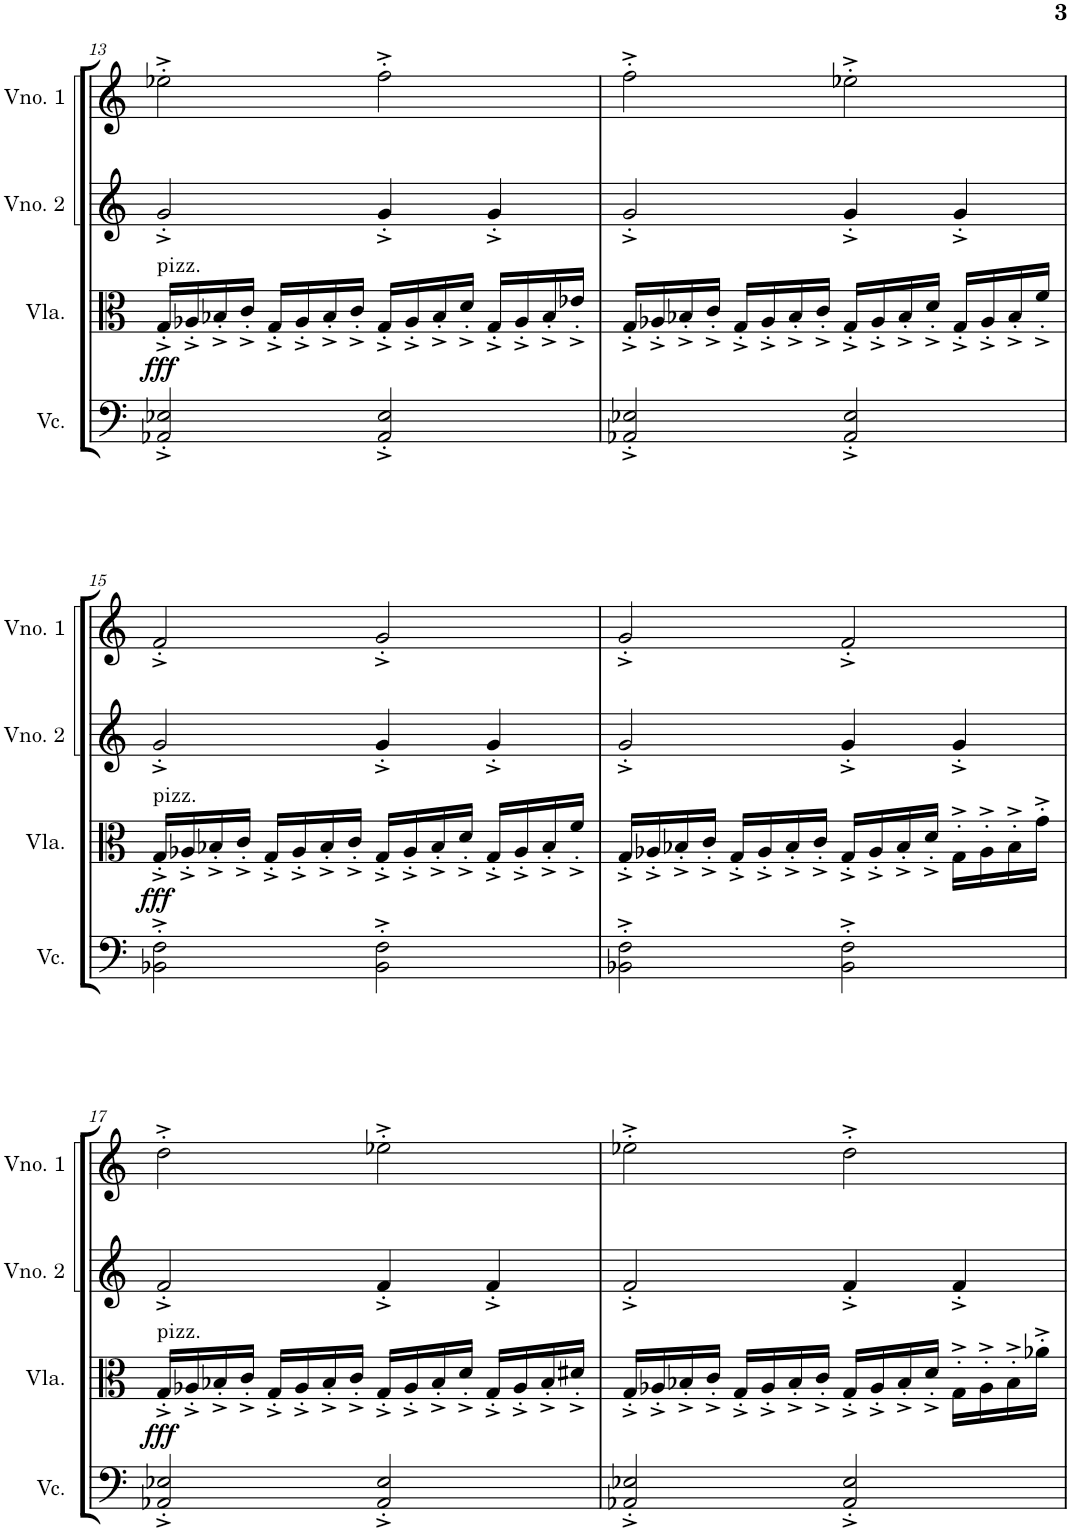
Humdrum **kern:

**kern	**kern	**dynam	**kern	**kern
*part4	*part3	*part3	*part2	*part1
*staff4	*staff3	*staff3	*staff2	*staff1
*I"Violoncelo	*I"Viola	*	*I"Violino 2	*I"Violino 1
*I'Vc.	*I'Vla.	*	*I'Vno. 2	*I'Vno. 1
!!LO:PB:g=z
*clefF4	*clefC3	*	*clefG2	*clefG2
*k[]	*k[]	*	*k[]	*k[]
*M4/4	*M4/4	*	*M4/4	*M4/4
=13	=13	=13	=13	=13
!	!LO:TX:a:t=pizz.	!	!	!
!	!	!LO:DY:b	!	!
2AA-X/'^ 2E-X/'^	16G'^/LL	fff	2g'^/	2ee-X'^\
.	16A-X'^/	.	.	.
.	16B-X'^/	.	.	.
.	16c'^/JJ	.	.	.
.	16G'^/LL	.	.	.
.	16A-'^/	.	.	.
.	16B-'^/	.	.	.
.	16c'^/JJ	.	.	.
2AA-/'^ 2E-/'^	16G'^/LL	.	4g'^/	2ff'^\
.	16A-'^/	.	.	.
.	16B-'^/	.	.	.
.	16d'^/JJ	.	.	.
.	16G'^/LL	.	4g'^/	.
.	16A-'^/	.	.	.
.	16B-'^/	.	.	.
.	16e-X'^/JJ	.	.	.
=14	=14	=14	=14	=14
2AA-X/'^ 2E-X/'^	16G'^/LL	.	2g'^/	2ff'^\
.	16A-X'^/	.	.	.
.	16B-X'^/	.	.	.
.	16c'^/JJ	.	.	.
.	16G'^/LL	.	.	.
.	16A-'^/	.	.	.
.	16B-'^/	.	.	.
.	16c'^/JJ	.	.	.
2AA-/'^ 2E-/'^	16G'^/LL	.	4g'^/	2ee-X'^\
.	16A-'^/	.	.	.
.	16B-'^/	.	.	.
.	16d'^/JJ	.	.	.
.	16G'^/LL	.	4g'^/	.
.	16A-'^/	.	.	.
.	16B-'^/	.	.	.
.	16f'^/JJ	.	.	.
!!LO:LB:g=z
=15	=15	=15	=15	=15
!	!LO:TX:a:t=pizz.	!	!	!
!	!	!LO:DY:b	!	!
2BB-X\'^ 2F\'^	16G'^/LL	fff	2g'^/	2f'^/
.	16A-X'^/	.	.	.
.	16B-X'^/	.	.	.
.	16c'^/JJ	.	.	.
.	16G'^/LL	.	.	.
.	16A-'^/	.	.	.
.	16B-'^/	.	.	.
.	16c'^/JJ	.	.	.
2BB-\'^ 2F\'^	16G'^/LL	.	4g'^/	2g'^/
.	16A-'^/	.	.	.
.	16B-'^/	.	.	.
.	16d'^/JJ	.	.	.
.	16G'^/LL	.	4g'^/	.
.	16A-'^/	.	.	.
.	16B-'^/	.	.	.
.	16f'^/JJ	.	.	.
=16	=16	=16	=16	=16
2BB-X\'^ 2F\'^	16G'^/LL	.	2g'^/	2g'^/
.	16A-X'^/	.	.	.
.	16B-X'^/	.	.	.
.	16c'^/JJ	.	.	.
.	16G'^/LL	.	.	.
.	16A-'^/	.	.	.
.	16B-'^/	.	.	.
.	16c'^/JJ	.	.	.
2BB-\'^ 2F\'^	16G'^/LL	.	4g'^/	2f'^/
.	16A-'^/	.	.	.
.	16B-'^/	.	.	.
.	16d'^/JJ	.	.	.
.	16G'^\LL	.	4g'^/	.
.	16A-'^\	.	.	.
.	16B-'^\	.	.	.
.	16g'^\JJ	.	.	.
!!LO:LB:g=z
=17	=17	=17	=17	=17
!	!LO:TX:a:t=pizz.	!	!	!
!	!	!LO:DY:b	!	!
2AA-X/'^ 2E-X/'^	16G'^/LL	fff	2f'^/	2dd'^\
.	16A-X'^/	.	.	.
.	16B-X'^/	.	.	.
.	16c'^/JJ	.	.	.
.	16G'^/LL	.	.	.
.	16A-'^/	.	.	.
.	16B-'^/	.	.	.
.	16c'^/JJ	.	.	.
2AA-/'^ 2E-/'^	16G'^/LL	.	4f'^/	2ee-X'^\
.	16A-'^/	.	.	.
.	16B-'^/	.	.	.
.	16d'^/JJ	.	.	.
.	16G'^/LL	.	4f'^/	.
.	16A-'^/	.	.	.
.	16B-'^/	.	.	.
.	16d#X'^/JJ	.	.	.
=18	=18	=18	=18	=18
2AA-X/'^ 2E-X/'^	16G'^/LL	.	2f'^/	2ee-X'^\
.	16A-X'^/	.	.	.
.	16B-X'^/	.	.	.
.	16c'^/JJ	.	.	.
.	16G'^/LL	.	.	.
.	16A-'^/	.	.	.
.	16B-'^/	.	.	.
.	16c'^/JJ	.	.	.
2AA-/'^ 2E-/'^	16G'^/LL	.	4f'^/	2dd'^\
.	16A-'^/	.	.	.
.	16B-'^/	.	.	.
.	16d'^/JJ	.	.	.
.	16G'^\LL	.	4f'^/	.
.	16A-'^\	.	.	.
.	16B-'^\	.	.	.
.	16a-X'^\JJ	.	.	.
=	=	=	=	=
*-	*-	*-	*-	*-
